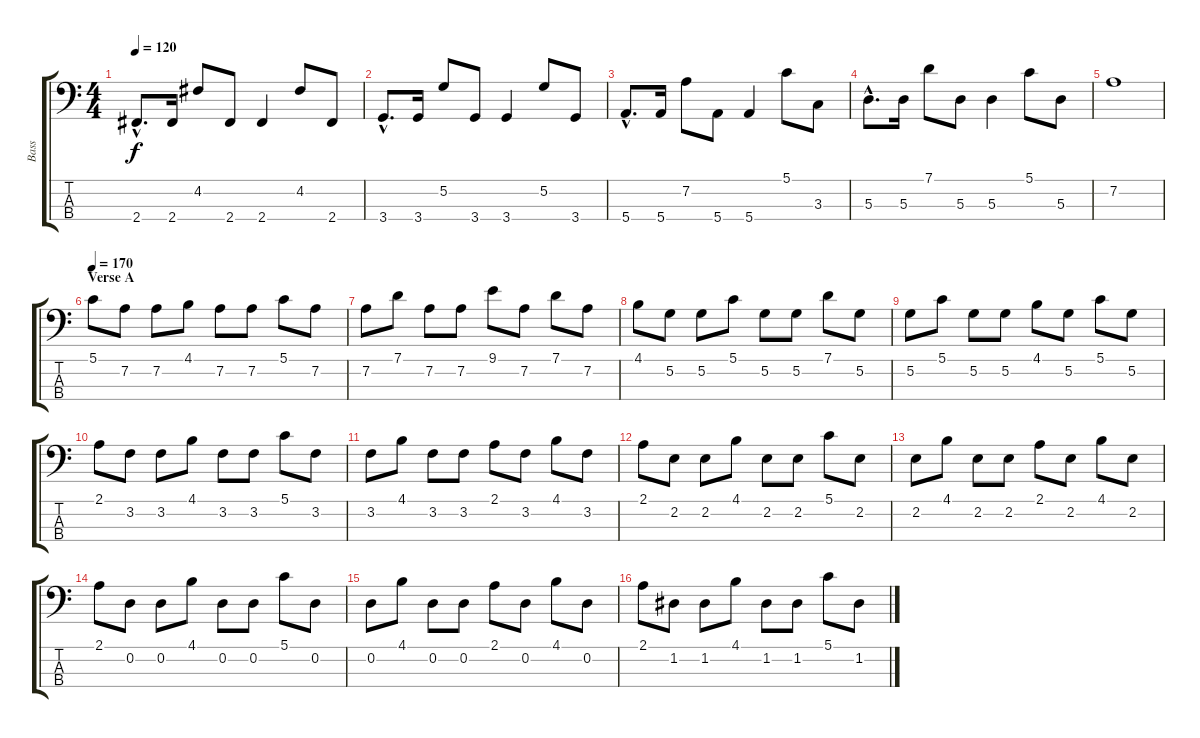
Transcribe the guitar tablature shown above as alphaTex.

\track ("Bass" "Bass") {instrument electricbassfinger}
\staff {score tabs}
\tuning (G2 D2 A1 E1) {hide}
\ts (4 4)
\tempo 120
\clef f4
\ks c
2.4{hac}.8{d dy f} 2.4.16 4.2.8 2.4.8 2.4.4 4.2.8 2.4.8 |
3.4{hac}.8{d} 3.4.16 5.2.8 3.4.8 3.4.4 5.2.8 3.4.8 |
5.4{hac}.8{d} 5.4.16 7.2.8 5.4.8 5.4.4 5.1.8 3.3.8 |
5.3{hac}.8{d} 5.3.16 7.1.8 5.3.8 5.3.4 5.1.8 5.3.8 |
7.2.1 |
\section ("" "Verse A")
\tempo 170
5.1.8 7.2.8 7.2.8 4.1.8 7.2.8 7.2.8 5.1.8 7.2.8 |
7.2.8 7.1.8 7.2.8 7.2.8 9.1.8 7.2.8 7.1.8 7.2.8 |
4.1.8 5.2.8 5.2.8 5.1.8 5.2.8 5.2.8 7.1.8 5.2.8 |
5.2.8 5.1.8 5.2.8 5.2.8 4.1.8 5.2.8 5.1.8 5.2.8 |
2.1.8 3.2.8 3.2.8 4.1.8 3.2.8 3.2.8 5.1.8 3.2.8 |
3.2.8 4.1.8 3.2.8 3.2.8 2.1.8 3.2.8 4.1.8 3.2.8 |
2.1.8 2.2.8 2.2.8 4.1.8 2.2.8 2.2.8 5.1.8 2.2.8 |
2.2.8 4.1.8 2.2.8 2.2.8 2.1.8 2.2.8 4.1.8 2.2.8 |
2.1.8 0.2.8 0.2.8 4.1.8 0.2.8 0.2.8 5.1.8 0.2.8 |
0.2.8 4.1.8 0.2.8 0.2.8 2.1.8 0.2.8 4.1.8 0.2.8 |
2.1.8 1.2.8 1.2.8 4.1.8 1.2.8 1.2.8 5.1.8 1.2.8
